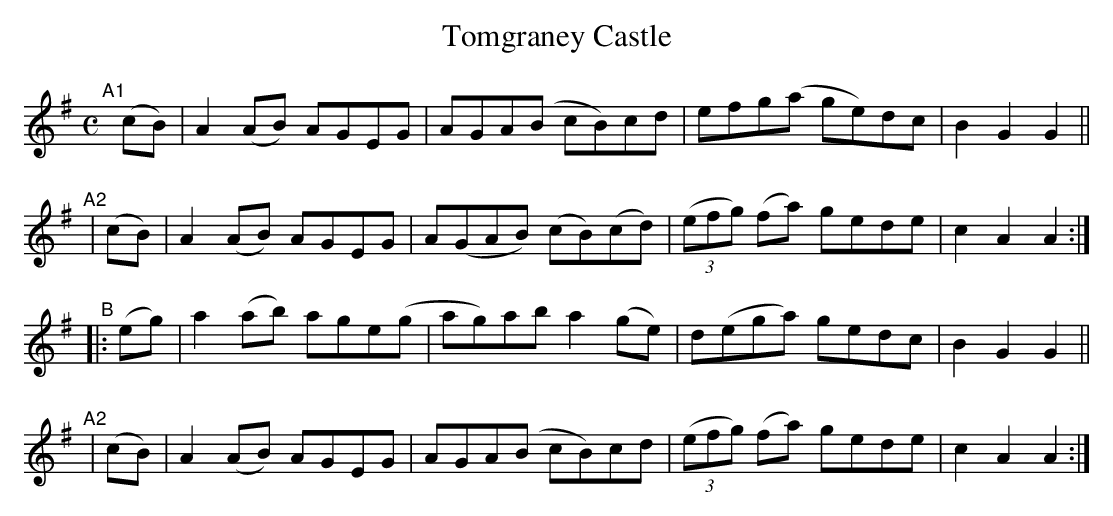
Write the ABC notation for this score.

X:1
T: Tomgraney Castle
M: C
L: 1/8
K: Ador
"^A1"[|](cB) | A2(AB) AGEG  | AGA(B   cB)cd   |   efg(a ge)dc | B2G2 G2 ||
"^A2"|  (cB) | A2(AB) AGEG  | A(GAB) (cB)(cd) | (3(efg) (fa) gede | c2A2 A2 :|
"^B" |: (eg) | a2(ab) age(g | ag)ab   a2(ge)  |  d(ega) gedc | B2G2 G2 ||
"^A2"|  (cB) | A2(AB) AGEG  | AGA(B   cB)cd   | (3(efg) (fa) gede | c2A2 A2 :|
